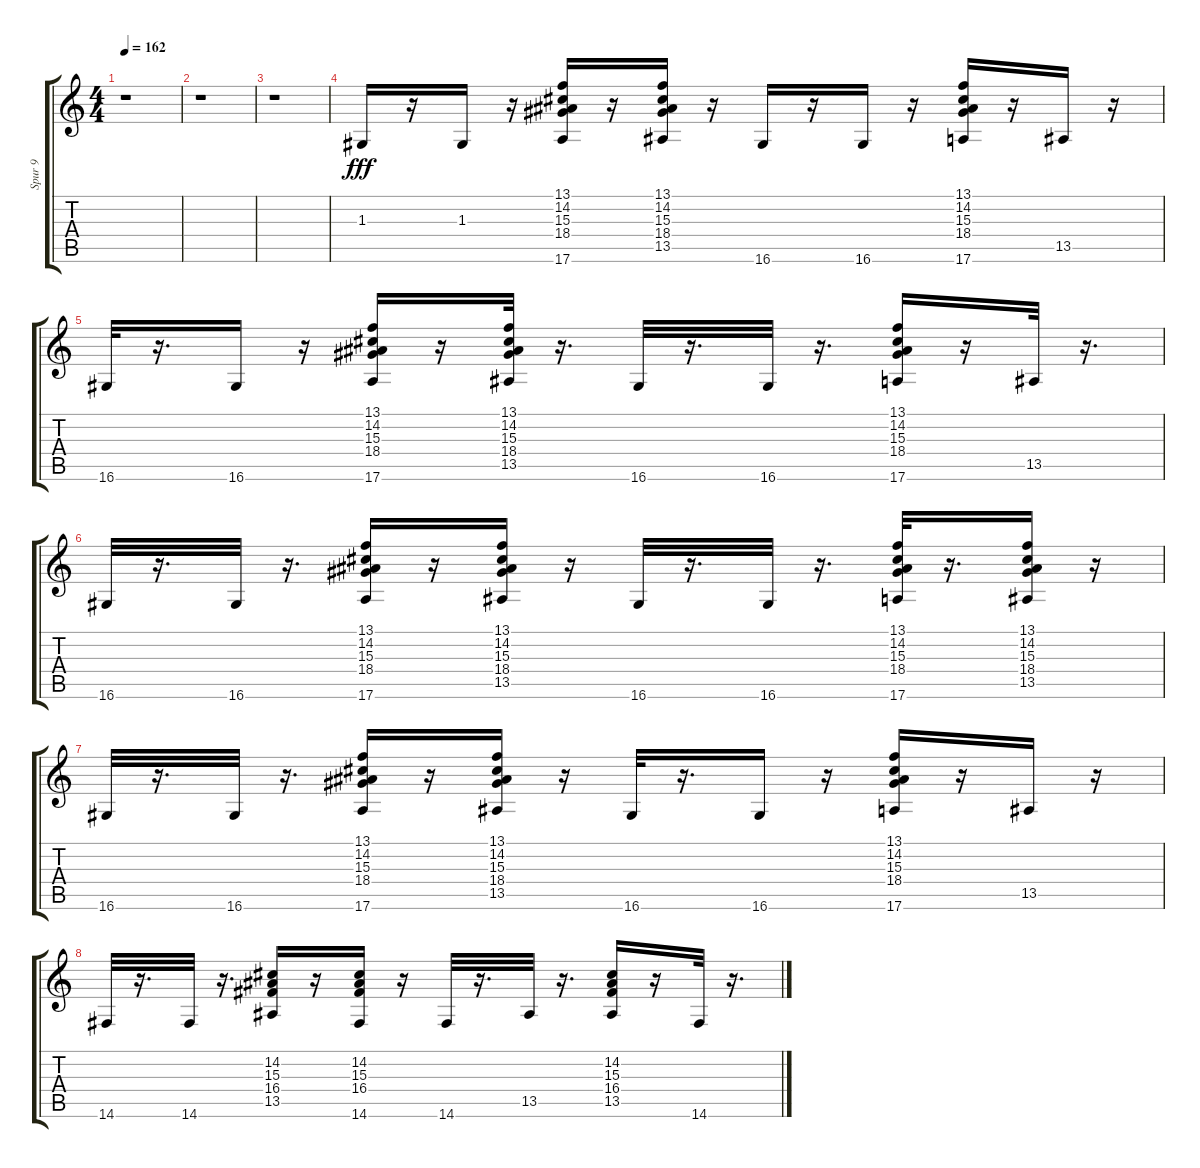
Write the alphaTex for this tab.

\track ("Spur 9" "Spur 9") {instrument vibraphone}
\staff {score tabs}
\tuning (E4 B3 G3 D3 A2 E2) {hide}
\ts (4 4)
\tempo 162
\clef g2
\ks c
r.1{dy fff} |
r.1 |
r.1 |
1.3.16 r.16 1.3.16 r.16 (13.1 14.2 15.3 18.4 17.6).16 r.16 (13.1 14.2 15.3 18.4 13.5).16 r.16 16.6.16 r.16 16.6.16 r.16 (13.1 14.2 15.3 18.4 17.6).16 r.16 13.5.16 r.16 |
16.6.32 r.16{d} 16.6.16 r.16 (13.1 14.2 15.3 18.4 17.6).16 r.16 (13.1 14.2 15.3 18.4 13.5).32 r.16{d} 16.6.32 r.16{d} 16.6.32 r.16{d} (13.1 14.2 15.3 18.4 17.6).16 r.16 13.5.32 r.16{d} |
16.6.32 r.16{d} 16.6.32 r.16{d} (13.1 14.2 15.3 18.4 17.6).16 r.16 (13.1 14.2 15.3 18.4 13.5).16 r.16 16.6.32 r.16{d} 16.6.32 r.16{d} (13.1 14.2 15.3 18.4 17.6).32 r.16{d} (13.1 14.2 15.3 18.4 13.5).16 r.16 |
16.6.32 r.16{d} 16.6.32 r.16{d} (13.1 14.2 15.3 18.4 17.6).16 r.16 (13.1 14.2 15.3 18.4 13.5).16 r.16 16.6.32 r.16{d} 16.6.16 r.16 (13.1 14.2 15.3 18.4 17.6).16 r.16 13.5.16 r.16 |
14.6.32 r.16{d} 14.6.32 r.16{d} (14.2 15.3 16.4 13.5).16 r.16 (14.2 15.3 16.4 14.6).16 r.16 14.6.32 r.16{d} 13.5.32 r.16{d} (14.2 15.3 16.4 13.5).16 r.16 14.6.32 r.16{d}
